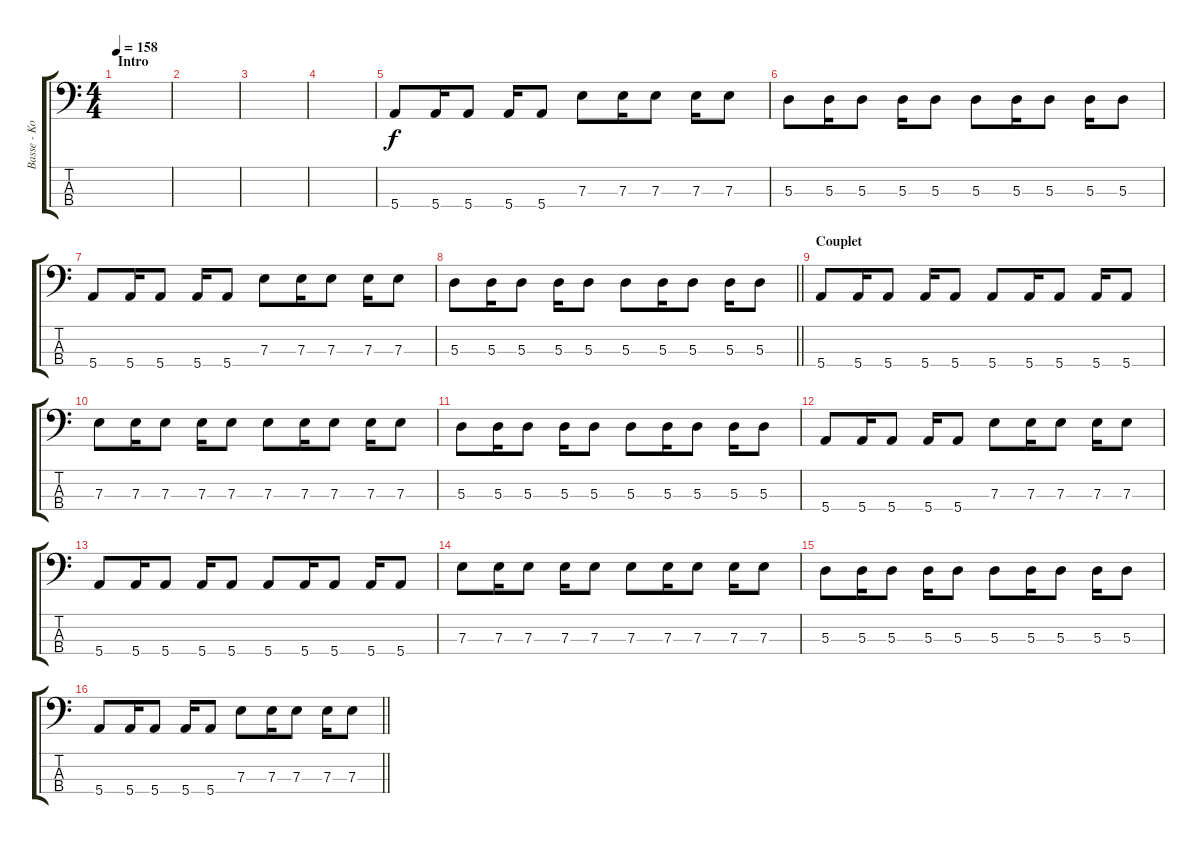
\track ("Basse - Kojak" "Basse - Ko") {instrument electricbassfinger}
\staff {score tabs}
\tuning (G2 D2 A1 E1) {hide}
\ts (4 4)
\section ("" "Intro")
\tempo 158
\clef f4
\ks c
|
|
|
|
5.4.8 5.4.16 5.4.8 5.4.16 5.4.8 7.3.8 7.3.16 7.3.8 7.3.16 7.3.8 |
5.3.8 5.3.16 5.3.8 5.3.16 5.3.8 5.3.8 5.3.16 5.3.8 5.3.16 5.3.8 |
5.4.8 5.4.16 5.4.8 5.4.16 5.4.8 7.3.8 7.3.16 7.3.8 7.3.16 7.3.8 |
\barLineRight lightlight
5.3.8 5.3.16 5.3.8 5.3.16 5.3.8 5.3.8 5.3.16 5.3.8 5.3.16 5.3.8 |
\section ("" "Couplet")
5.4.8 5.4.16 5.4.8 5.4.16 5.4.8 5.4.8 5.4.16 5.4.8 5.4.16 5.4.8 |
7.3.8 7.3.16 7.3.8 7.3.16 7.3.8 7.3.8 7.3.16 7.3.8 7.3.16 7.3.8 |
5.3.8 5.3.16 5.3.8 5.3.16 5.3.8 5.3.8 5.3.16 5.3.8 5.3.16 5.3.8 |
5.4.8 5.4.16 5.4.8 5.4.16 5.4.8 7.3.8 7.3.16 7.3.8 7.3.16 7.3.8 |
5.4.8 5.4.16 5.4.8 5.4.16 5.4.8 5.4.8 5.4.16 5.4.8 5.4.16 5.4.8 |
7.3.8 7.3.16 7.3.8 7.3.16 7.3.8 7.3.8 7.3.16 7.3.8 7.3.16 7.3.8 |
5.3.8 5.3.16 5.3.8 5.3.16 5.3.8 5.3.8 5.3.16 5.3.8 5.3.16 5.3.8 |
\barLineRight lightlight
5.4.8 5.4.16 5.4.8 5.4.16 5.4.8 7.3.8 7.3.16 7.3.8 7.3.16 7.3.8
